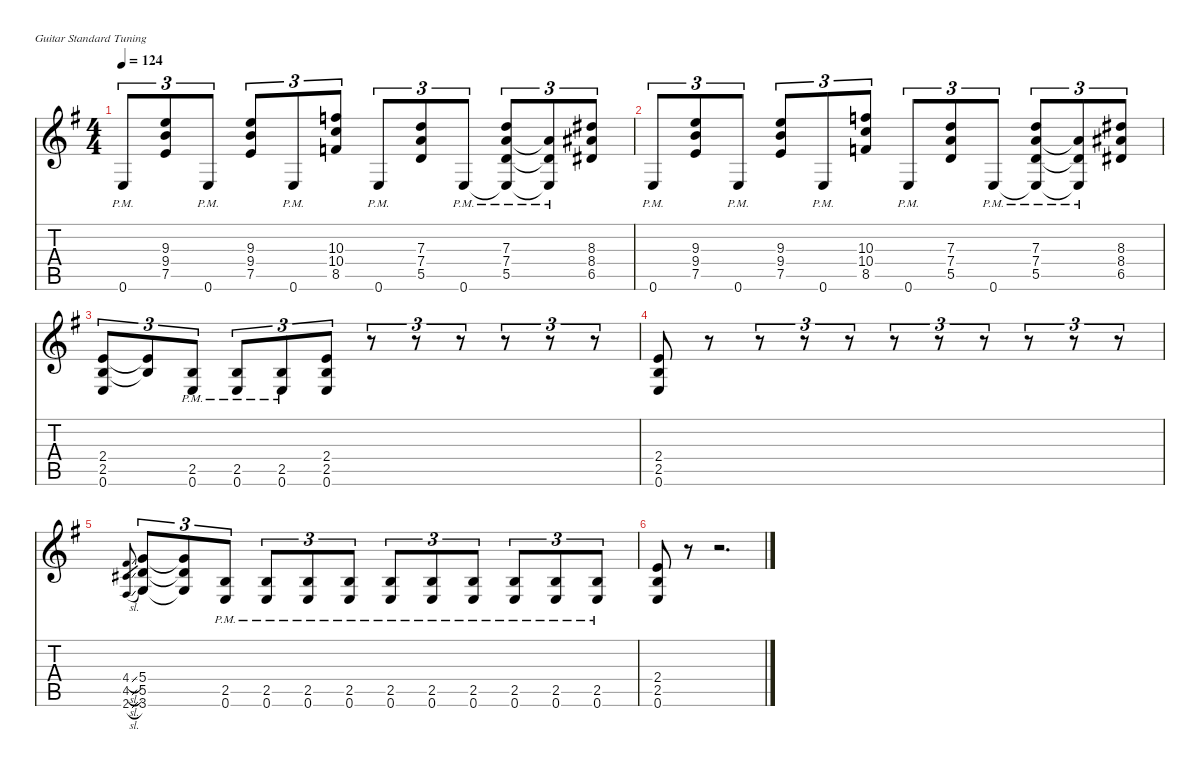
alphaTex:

\defaultSystemsLayout 4
\hideDynamics
\bracketExtendMode nobrackets
\singleTrackTrackNamePolicy hidden
\multiTrackTrackNamePolicy hidden
\otherSystemsTrackNameOrientation horizontal
\track ("Dist Gtr 1" "dist.guit.") {mute instrument distortionguitar}
\staff {score tabs}
\tuning (E4 B3 G3 D3 A2 E2)
\ts (4 4)
\tempo 124
\clef g2
\ks g
0.6{pm acc forcenatural}.8{tu (3 2) dy f beam Up} (9.3{acc forcenatural} 9.4{acc forcenatural} 7.5{acc forcenatural}).8{tu (3 2) beam Up} 0.6{pm acc forcenatural}.8{tu (3 2) beam Up} (9.3{acc forcenatural} 9.4{acc forcenatural} 7.5{acc forcenatural}).8{tu (3 2) beam Up} 0.6{pm acc forcenatural}.8{tu (3 2) beam Up} (10.3{acc forcenatural} 10.4{acc forcenatural} 8.5{acc forcenatural}).8{tu (3 2) beam Up} 0.6{pm acc forcenatural}.8{tu (3 2) beam Up} (7.3{acc forcenatural} 7.4{acc forcenatural} 5.5{acc forcenatural}).8{tu (3 2) beam Up} 0.6{pm acc forcenatural}.8{tu (3 2) beam Up} (7.3{acc forcenatural} 7.4{acc forcenatural} 5.5{acc forcenatural} 0.6{pm t acc forcenatural}).8{tu (3 2) beam Up} (7.4{t acc forcenatural} 5.5{t acc forcenatural} 0.6{pm t acc forcenatural}).8{tu (3 2) beam Up} (8.3{acc #} 8.4{acc #} 6.5{acc #}).8{tu (3 2) beam Up} |
0.6{pm acc forcenatural}.8{tu (3 2) beam Up} (9.3{acc forcenatural} 9.4{acc forcenatural} 7.5{acc forcenatural}).8{tu (3 2) beam Up} 0.6{pm acc forcenatural}.8{tu (3 2) beam Up} (9.3{acc forcenatural} 9.4{acc forcenatural} 7.5{acc forcenatural}).8{tu (3 2) beam Up} 0.6{pm acc forcenatural}.8{tu (3 2) beam Up} (10.3{acc forcenatural} 10.4{acc forcenatural} 8.5{acc forcenatural}).8{tu (3 2) beam Up} 0.6{pm acc forcenatural}.8{tu (3 2) beam Up} (7.3{acc forcenatural} 7.4{acc forcenatural} 5.5{acc forcenatural}).8{tu (3 2) beam Up} 0.6{pm acc forcenatural}.8{tu (3 2) beam Up} (7.3{acc forcenatural} 7.4{acc forcenatural} 5.5{acc forcenatural} 0.6{pm t acc forcenatural}).8{tu (3 2) beam Up} (7.4{t acc forcenatural} 5.5{t acc forcenatural} 0.6{pm t acc forcenatural}).8{tu (3 2) beam Up} (8.3{acc #} 8.4{acc #} 6.5{acc #}).8{tu (3 2) beam Up} |
(2.4{acc forcenatural} 2.5{acc forcenatural} 0.6{acc forcenatural}).8{tu (3 2) beam Up} (2.4{t acc forcenatural} 2.5{t acc forcenatural}).8{tu (3 2) beam Up} (2.5{acc forcenatural} 0.6{pm acc forcenatural}).8{tu (3 2) beam Up} (2.5{acc forcenatural} 0.6{pm acc forcenatural}).8{tu (3 2) beam Up} (2.5{acc forcenatural} 0.6{pm acc forcenatural}).8{tu (3 2) beam Up} (2.4{acc forcenatural} 2.5{acc forcenatural} 0.6{acc forcenatural}).8{tu (3 2) beam Up} r.8{tu (3 2) beam Up} r.8{tu (3 2) beam Up} r.8{tu (3 2) beam Up} r.8{tu (3 2) beam Up} r.8{tu (3 2) beam Up} r.8{tu (3 2) beam Up} |
(2.4{acc forcenatural} 2.5{acc forcenatural} 0.6{acc forcenatural}).8{beam Up} r.8{beam Up} r.8{tu (3 2) beam Up} r.8{tu (3 2) beam Up} r.8{tu (3 2) beam Up} r.8{tu (3 2) beam Up} r.8{tu (3 2) beam Up} r.8{tu (3 2) beam Up} r.8{tu (3 2) beam Up} r.8{tu (3 2) beam Up} r.8{tu (3 2) beam Up} |
(4.4{sl acc #} 4.5{sl acc #} 2.6{sl acc #}).8{gr dy mf beam Up} (5.4{acc forcenatural} 5.5{acc forcenatural} 3.6{acc forcenatural}).8{tu (3 2) dy f beam Up} (5.4{t acc forcenatural} 5.5{t acc forcenatural} 3.6{t acc forcenatural}).8{tu (3 2) beam Up} (2.5{pm acc forcenatural} 0.6{pm acc forcenatural}).8{tu (3 2) beam Up} (2.5{pm acc forcenatural} 0.6{pm acc forcenatural}).8{tu (3 2) beam Up} (2.5{pm acc forcenatural} 0.6{pm acc forcenatural}).8{tu (3 2) beam Up} (2.5{pm acc forcenatural} 0.6{pm acc forcenatural}).8{tu (3 2) beam Up} (2.5{pm acc forcenatural} 0.6{pm acc forcenatural}).8{tu (3 2) beam Up} (2.5{pm acc forcenatural} 0.6{pm acc forcenatural}).8{tu (3 2) beam Up} (2.5{pm acc forcenatural} 0.6{pm acc forcenatural}).8{tu (3 2) beam Up} (2.5{pm acc forcenatural} 0.6{pm acc forcenatural}).8{tu (3 2) beam Up} (2.5{pm acc forcenatural} 0.6{pm acc forcenatural}).8{tu (3 2) beam Up} (2.5{pm acc forcenatural} 0.6{pm acc forcenatural}).8{tu (3 2) beam Up} |
(2.4{acc forcenatural} 2.5{acc forcenatural} 0.6{acc forcenatural}).8{beam Up} r.8{beam Up} r.2{d beam Up}
